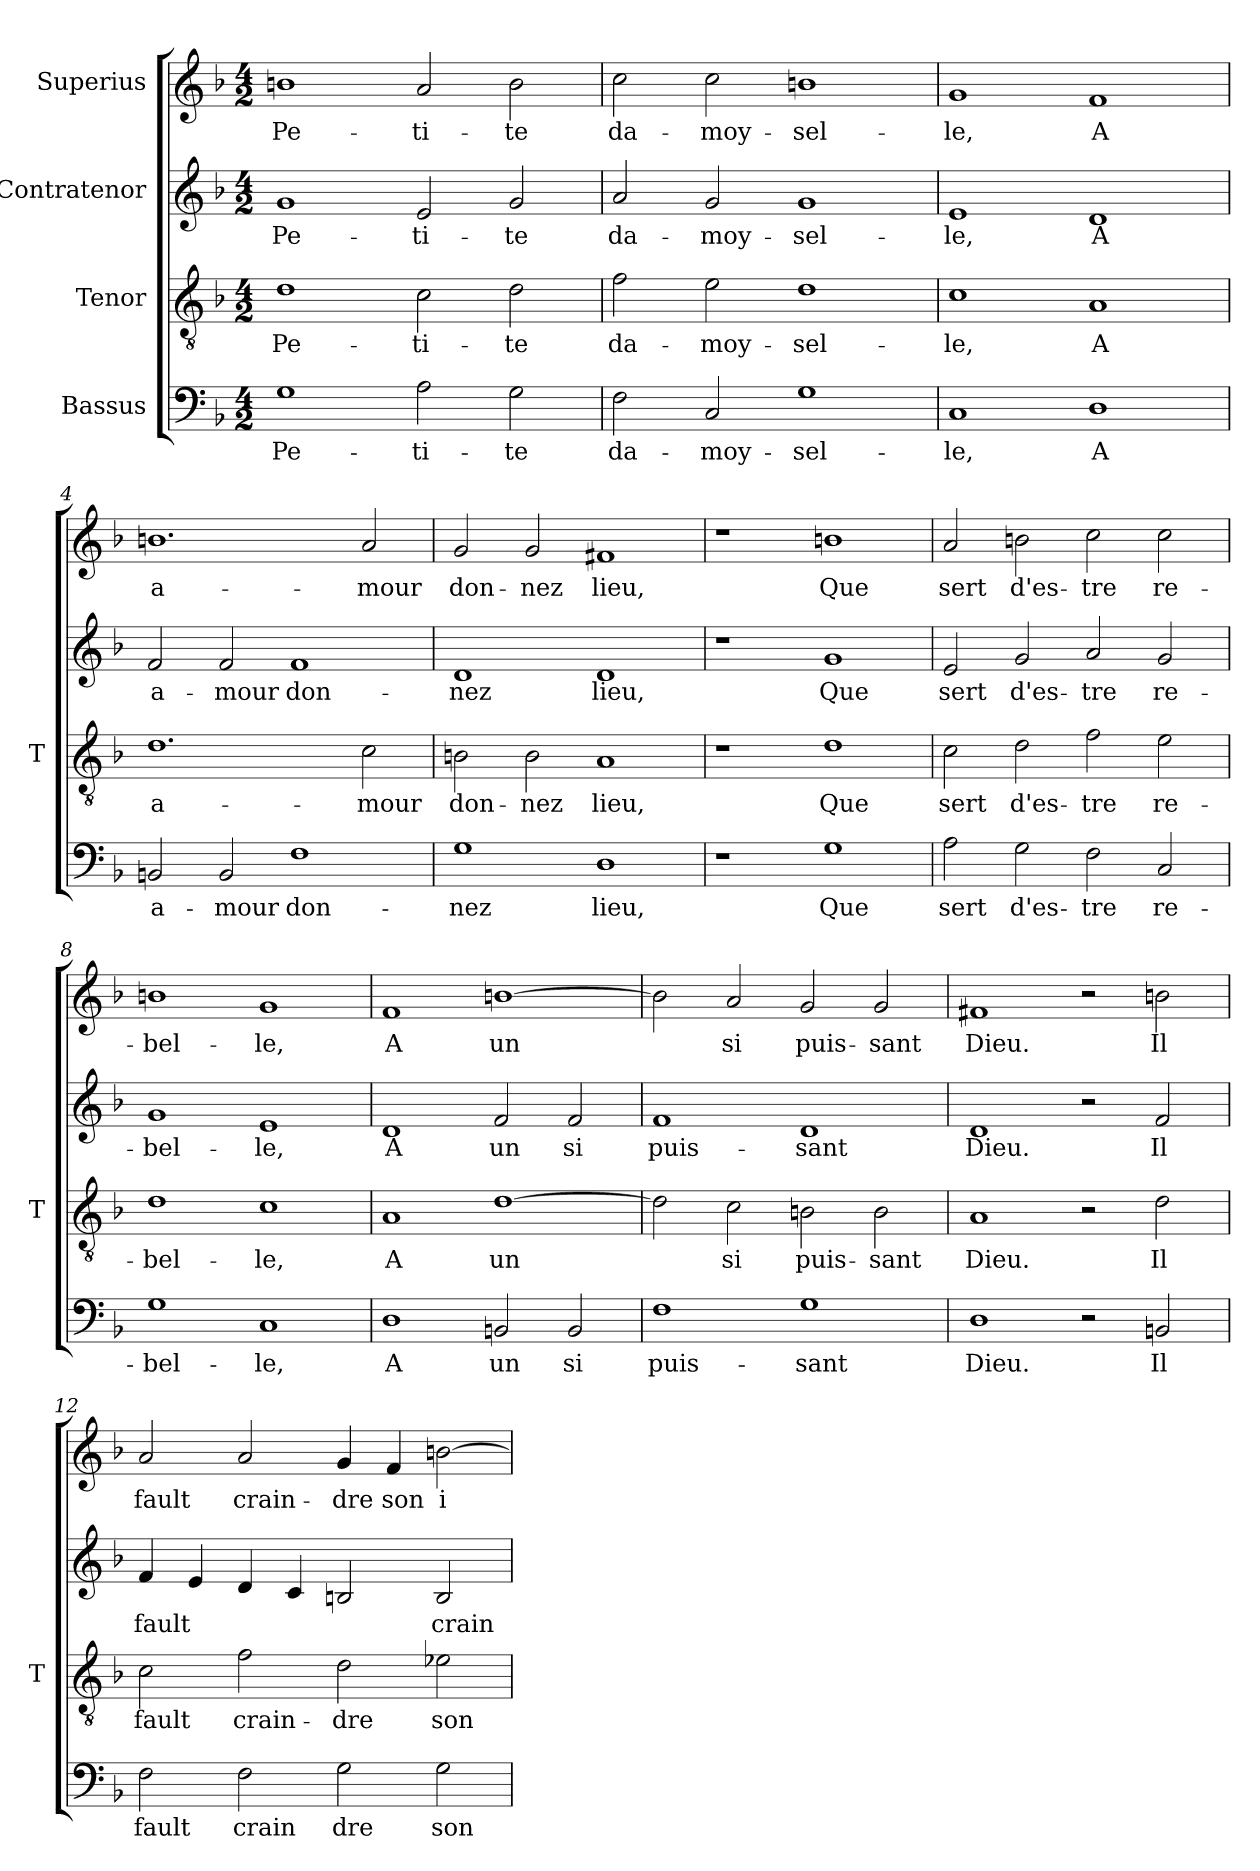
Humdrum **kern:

**kern	**text	**kern	**text	**kern	**text	**kern	**text
*part4	*part4	*part3	*part3	*part2	*part2	*part1	*part1
*staff4	*staff4	*staff3	*staff3	*staff2	*staff2	*staff1	*staff1
*I"Bassus	*	*I"Tenor	*	*I"Contratenor	*	*I"Superius	*
*	*	*I'T	*	*	*	*	*
*clefF4	*	*clefGv2	*	*clefG2	*	*clefG2	*
*k[b-]	*	*k[b-]	*	*k[b-]	*	*k[b-]	*
*M4/2	*	*M4/2	*	*M4/2	*	*M4/2	*
=1	=1	=1	=1	=1	=1	=1	=1
1G	Pe-	1d	Pe-	1g	Pe-	1b	Pe-
2A	ti-	2c	ti-	2e	ti-	2a	ti-
2G	-te	2d	-te	2g	-te	2b	-te
=2	=2	=2	=2	=2	=2	=2	=2
2F	da-	2f	da-	2a	da-	2cc	da-
2C	moy-	2e	moy-	2g	moy-	2cc	moy-
1G	sel-	1d	sel-	1g	sel-	1b	sel-
=3	=3	=3	=3	=3	=3	=3	=3
1C	-le,	1c	-le,	1e	-le,	1g	-le,
1D	-A	1A	-A	1d	-A	1f	-A
=4	=4	=4	=4	=4	=4	=4	=4
2BBn	a-	1.d	a-	2f	a-	1.b	a-
2BB	-mour	.	.	2f	-mour	.	.
1F	don-	.	.	1f	don-	.	.
.	.	2c	-mour	.	.	2a	-mour
=5	=5	=5	=5	=5	=5	=5	=5
1G	-nez	2B	don-	1d	-nez	2g	don-
.	.	2B	-nez	.	.	2g	-nez
1D	-lieu,	1A	-lieu,	1d	-lieu,	1f#X	-lieu,
=6	=6	=6	=6	=6	=6	=6	=6
1r	.	1r	.	1r	.	1r	.
1G	-Que	1d	-Que	1g	-Que	1b	-Que
=7	=7	=7	=7	=7	=7	=7	=7
2A	-sert	2c	-sert	2e	-sert	2a	-sert
2G	d'es-	2d	d'es-	2g	d'es-	2b	d'es-
2F	-tre	2f	-tre	2a	-tre	2cc	-tre
2C	re-	2e	re-	2g	re-	2cc	re-
=8	=8	=8	=8	=8	=8	=8	=8
1G	bel-	1d	bel-	1g	bel-	1b	bel-
1C	-le,	1c	-le,	1e	-le,	1g	-le,
=9	=9	=9	=9	=9	=9	=9	=9
1D	-A	1A	-A	1d	-A	1f	-A
2BBn	-un	[1d	-un	2f	-un	[1b	-un
2BB	-si	.	.	2f	-si	.	.
=10	=10	=10	=10	=10	=10	=10	=10
1F	puis-	2d]	.	1f	puis-	2b]	.
.	.	2c	-si	.	.	2a	-si
1G	-sant	2B	puis-	1d	-sant	2g	puis-
.	.	2B	-sant	.	.	2g	-sant
=11	=11	=11	=11	=11	=11	=11	=11
1D	-Dieu.	1A	-Dieu.	1d	-Dieu.	1f#X	-Dieu.
2r	.	2r	.	2r	.	2r	.
2BBn	-Il	2d	-Il	2f	-Il	2b	-Il
=12	=12	=12	=12	=12	=12	=12	=12
2F	-fault	2c	-fault	4f	-fault	2a	-fault
.	.	.	.	4e	.	.	.
2F	-crain	2f	crain-	4d	.	2a	crain-
.	.	.	.	4c	.	.	.
2G	-dre	2d	-dre	2Bn	.	4g	-dre
.	.	.	.	.	.	4f	-son
2G	-son	2e-X	-son	2B	crain-	[2b	i-
=	=	=	=	=	=	=	=
*-	*-	*-	*-	*-	*-	*-	*-
